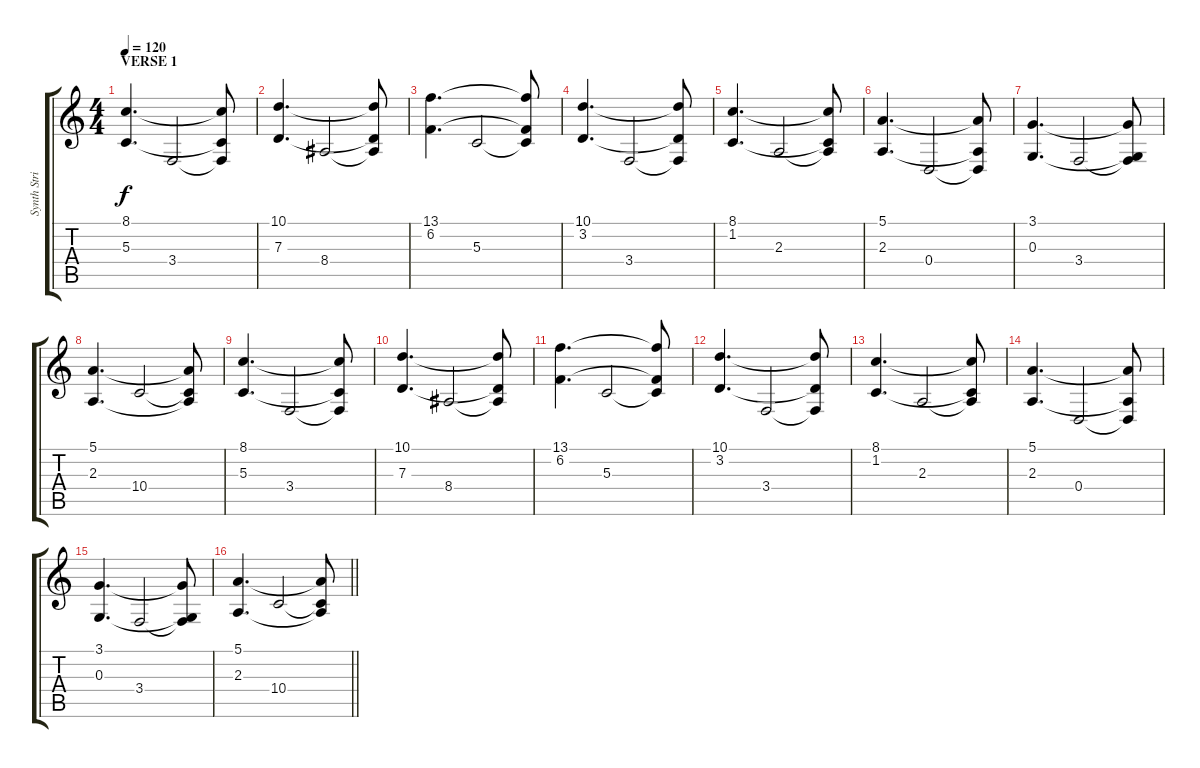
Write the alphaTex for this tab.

\track ("Synth Strings" "Synth Stri") {instrument synthstrings1}
\staff {score tabs}
\tuning (E4 B3 G3 D3 A2 E2) {hide}
\ts (4 4)
\section ("" "VERSE 1")
\tempo 120
\clef g2
\ks c
(8.1 5.3).4{d dy f} 3.4.2 (8.1{t} 5.3{t} 3.4{t}).8 |
(10.1 7.3).4{d} 8.4.2 (10.1{t} 7.3{t} 8.4{t}).8 |
(13.1 6.2).4{d} 5.3.2 (13.1{t} 6.2{t} 5.3{t}).8 |
(10.1 3.2).4{d} 3.4.2 (10.1{t} 3.2{t} 3.4{t}).8 |
(8.1 1.2).4{d} 2.3.2 (8.1{t} 1.2{t} 2.3{t}).8 |
(5.1 2.3).4{d} 0.4.2 (5.1{t} 2.3{t} 0.4{t}).8 |
(3.1 0.3).4{d} 3.4.2 (3.1{t} 0.3{t} 3.4{t}).8 |
(5.1 2.3).4{d} 10.4.2 (5.1{t} 2.3{t} 10.4{t}).8 |
(8.1 5.3).4{d} 3.4.2 (8.1{t} 5.3{t} 3.4{t}).8 |
(10.1 7.3).4{d} 8.4.2 (10.1{t} 7.3{t} 8.4{t}).8 |
(13.1 6.2).4{d} 5.3.2 (13.1{t} 6.2{t} 5.3{t}).8 |
(10.1 3.2).4{d} 3.4.2 (10.1{t} 3.2{t} 3.4{t}).8 |
(8.1 1.2).4{d} 2.3.2 (8.1{t} 1.2{t} 2.3{t}).8 |
(5.1 2.3).4{d} 0.4.2 (5.1{t} 2.3{t} 0.4{t}).8 |
(3.1 0.3).4{d} 3.4.2 (3.1{t} 0.3{t} 3.4{t}).8 |
\barLineRight lightlight
(5.1 2.3).4{d} 10.4.2 (5.1{t} 2.3{t} 10.4{t}).8
